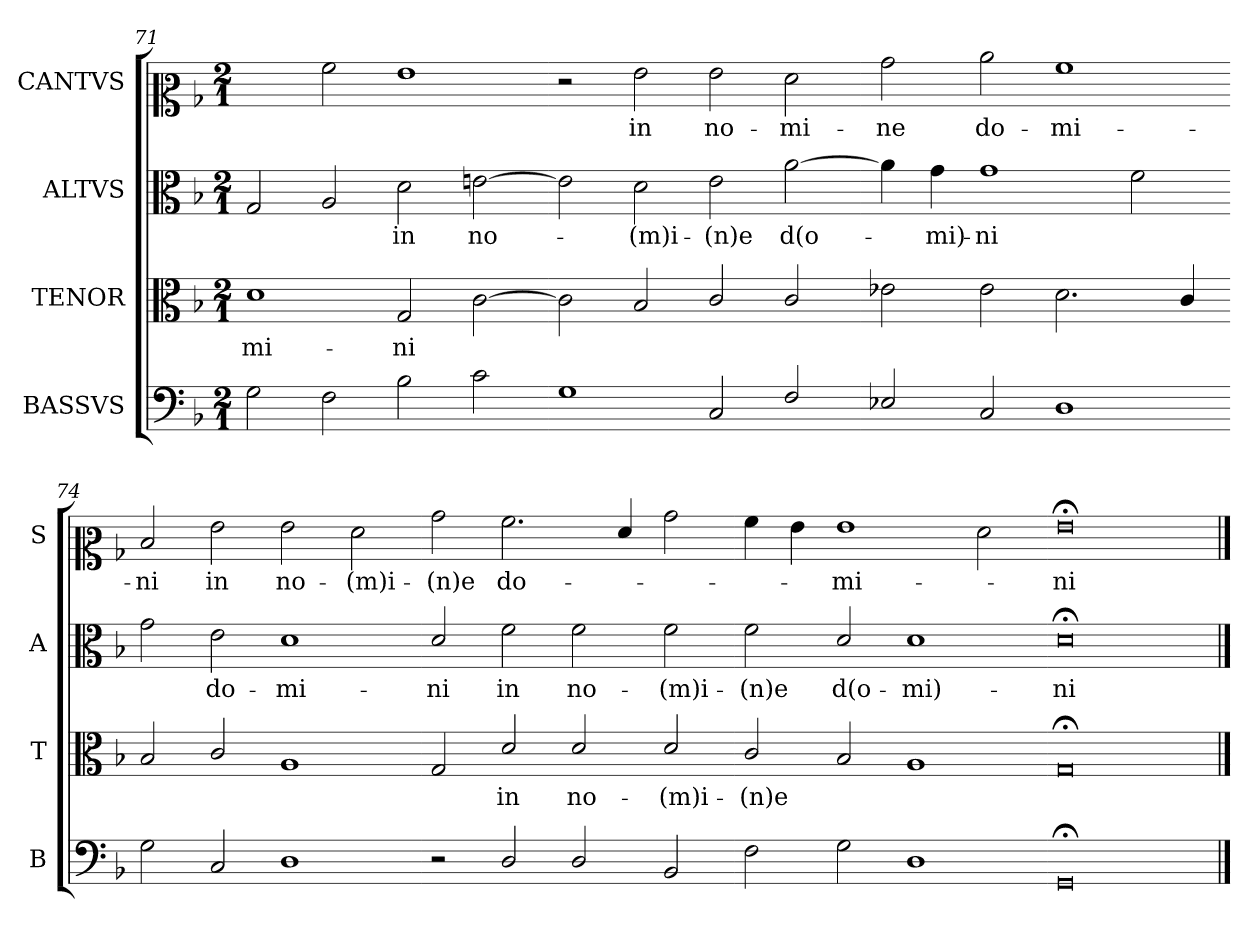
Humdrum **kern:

**kern	**kern	**text	**kern	**text	**kern	**text
*part4	*part3	*part3	*part2	*part2	*part1	*part1
*staff4	*staff3	*staff3	*staff2	*staff2	*staff1	*staff1
*I"BASSVS	*I"TENOR	*	*I"ALTVS	*	*I"CANTVS	*
*I'B	*I'T	*	*I'A	*	*I'S	*
*clefF4	*clefC3	*	*clefC3	*	*clefC2	*
*k[b-]	*k[b-]	*	*k[b-]	*	*k[b-]	*
*M2/1	*M2/1	*	*M2/1	*	*M2/1	*
=71	=71	=71	=71	=71	=71	=71
2G\	1d	-mi-	2G/	.	2ryy	.
2F\	.	.	2A/	.	2a\	.
2B-\	2G/	-ni	2d\	in	1g	.
2c\	[2c\	.	[2en\	no-	.	.
=72-	=72-	=72-	=72-	=72-	=72-	=72-
1G	2c\]	.	2e\]	.	2r	.
!	!	!	!	!	!	!LO:LY:i
.	2B-/	.	2d\	-(m)i-	2g\	in
!	!	!	!	!	!	!LO:LY:i
2C/	2c/	.	2e\	-(n)e	2g\	no-
!	!	!	!	!	!	!LO:LY:i
2F/	2c/	.	[2a\	d(o-	2f\	-mi-
=73-	=73-	=73-	=73-	=73-	=73-	=73-
!	!	!	!	!	!	!LO:LY:i
2E-X/	2e-X\	.	4a\]	.	2b-\	-ne
.	.	.	4g\	-mi)-	.	.
!	!	!	!	!	!	!LO:LY:i
2C/	2e-\	.	1g	-ni	2cc\	do-
!	!	!	!	!	!	!LO:LY:i
1D	2.d\	.	.	.	1a	-mi-
.	.	.	2f\	.	.	.
.	4c/	.	.	.	.	.
=74-	=74-	=74-	=74-	=74-	=74-	=74-
!	!	!	!	!	!	!LO:LY:i
2G\	2B-/	.	2g\	.	2d/	-ni
2C/	2c/	.	2e\	do-	2g\	in
1D	1A	.	1d	-mi-	2g\	no-
.	.	.	.	.	2f\	-(m)i-
=75-	=75-	=75-	=75-	=75-	=75-	=75-
2r	2G/	.	2d/	-ni	2b-\	-(n)e
!	!	!	!	!LO:LY:i	!	!
2D/	2d/	in	2f\	in	2.a\	do-
!	!	!	!	!LO:LY:i	!	!
2D/	2d/	no-	2f\	no-	.	.
.	.	.	.	.	4f/	.
!	!	!	!	!LO:LY:i	!	!
2BB-/	2d/	-(m)i-	2f\	-(m)i-	2b-\	.
=76-	=76-	=76-	=76-	=76-	=76-	=76-
!	!	!	!	!LO:LY:i	!	!
2F\	2c/	-(n)e	2f\	-(n)e	4a\	.
.	.	.	.	.	4g\	.
!	!	!	!	!LO:LY:i	!	!
2G\	2B-/	.	2d/	d(o-	1g	-mi-
!	!	!	!	!LO:LY:i	!	!
1D	1A	.	1d	-mi)-	.	.
.	.	.	.	.	2f\	.
=77-	=77-	=77-	=77-	=77-	=77-	=77-
!	!	!	!	!LO:LY:i	!	!
0GG;<	0G;<	.	0d;	-ni	0g;	-ni
==	==	==	==	==	==	==
*-	*-	*-	*-	*-	*-	*-
